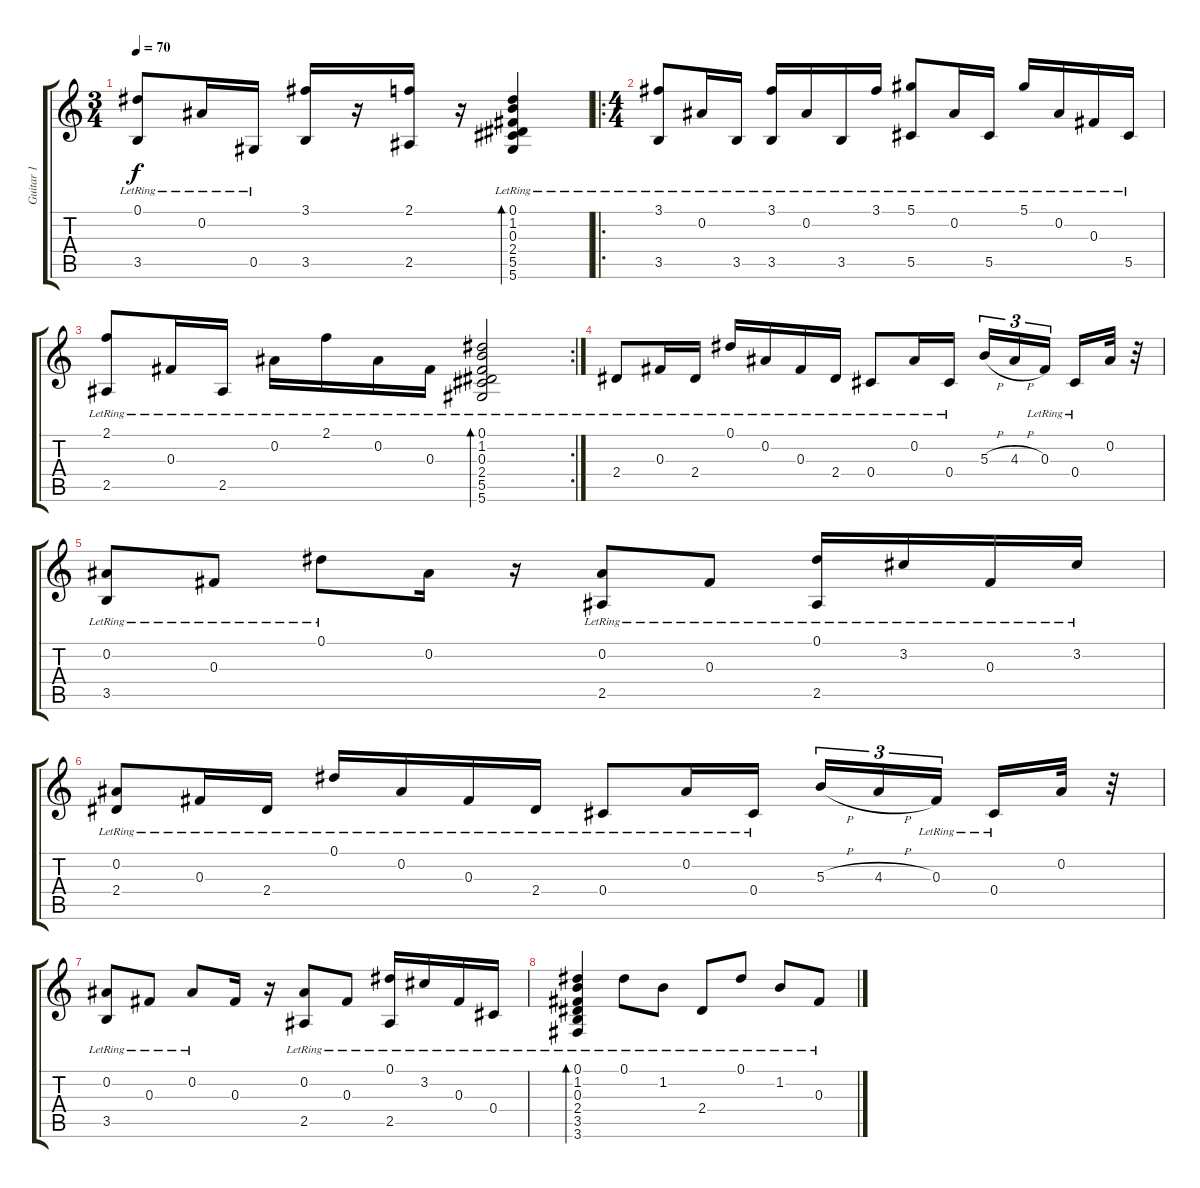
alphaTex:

\track ("Guitar 1" "Guitar 1") {instrument acousticguitarsteel}
\staff {score tabs}
\tuning (Eb4 Bb3 Gb3 Db3 Ab2 Eb2) {hide}
\ts (3 4)
\tempo 70
\clef g2
\ks c
(0.1{lr} 3.5{lr}).8{dy f} 0.2{lr}.16 0.5{lr}.16 (3.1 3.5).16 r.16 (2.1 2.5).16 r.16 (0.1{lr} 1.2{lr} 0.3{lr} 2.4{lr} 5.5{lr} 5.6{lr}).4{bd 120} |
\ro
\ts (4 4)
(3.1{lr} 3.5{lr}).8 0.2{lr}.16 3.5{lr}.16 (3.1{lr} 3.5{lr}).16 0.2{lr}.16 3.5{lr}.16 3.1{lr}.16 (5.1{lr} 5.5{lr}).8 0.2{lr}.16 5.5{lr}.16 5.1{lr}.16 0.2{lr}.16 0.3{lr}.16 5.5{lr}.16 |
\rc 2
(2.1{lr} 2.5{lr}).8 0.3{lr}.16 2.5{lr}.16 0.2{lr}.16 2.1{lr}.16 0.2{lr}.16 0.3{lr}.16 (0.1{lr} 1.2{lr} 0.3{lr} 2.4{lr} 5.5{lr} 5.6{lr}).2{bd 120} |
2.4{lr}.8 0.3{lr}.16 2.4{lr}.16 0.1{lr}.16 0.2{lr}.16 0.3{lr}.16 2.4{lr}.16 0.4{lr}.8 0.2{lr}.16 0.4{lr}.16 5.3{h}.16{tu (3 2)} 4.3{h}.16{tu (3 2)} 0.3{lr}.16{tu (3 2)} 0.4{lr}.16 0.2.32 r.32 |
(0.2{lr} 3.5{lr}).8 0.3{lr}.8 0.1{lr}.8 0.2.16 r.16 (0.2{lr} 2.5{lr}).8 0.3{lr}.8 (0.1{lr} 2.5{lr}).16 3.2{lr}.16 0.3{lr}.16 3.2{lr}.16 |
(0.2{lr} 2.4{lr}).8 0.3{lr}.16 2.4{lr}.16 0.1{lr}.16 0.2{lr}.16 0.3{lr}.16 2.4{lr}.16 0.4{lr}.8 0.2{lr}.16 0.4{lr}.16 5.3{h}.16{tu (3 2)} 4.3{h}.16{tu (3 2)} 0.3{lr}.16{tu (3 2)} 0.4{lr}.16 0.2.32 r.32 |
(0.2{lr} 3.5{lr}).8 0.3{lr}.8 0.2{lr}.8 0.3.16 r.16 (0.2{lr} 2.5{lr}).8 0.3{lr}.8 (0.1{lr} 2.5{lr}).16 3.2{lr}.16 0.3{lr}.16 0.4{lr}.16 |
(0.1{lr} 1.2{lr} 0.3{lr} 2.4{lr} 3.5{lr} 3.6{lr}).4{bd 120} 0.1{lr}.8 1.2{lr}.8 2.4{lr}.8 0.1{lr}.8 1.2{lr}.8 0.3{lr}.8
